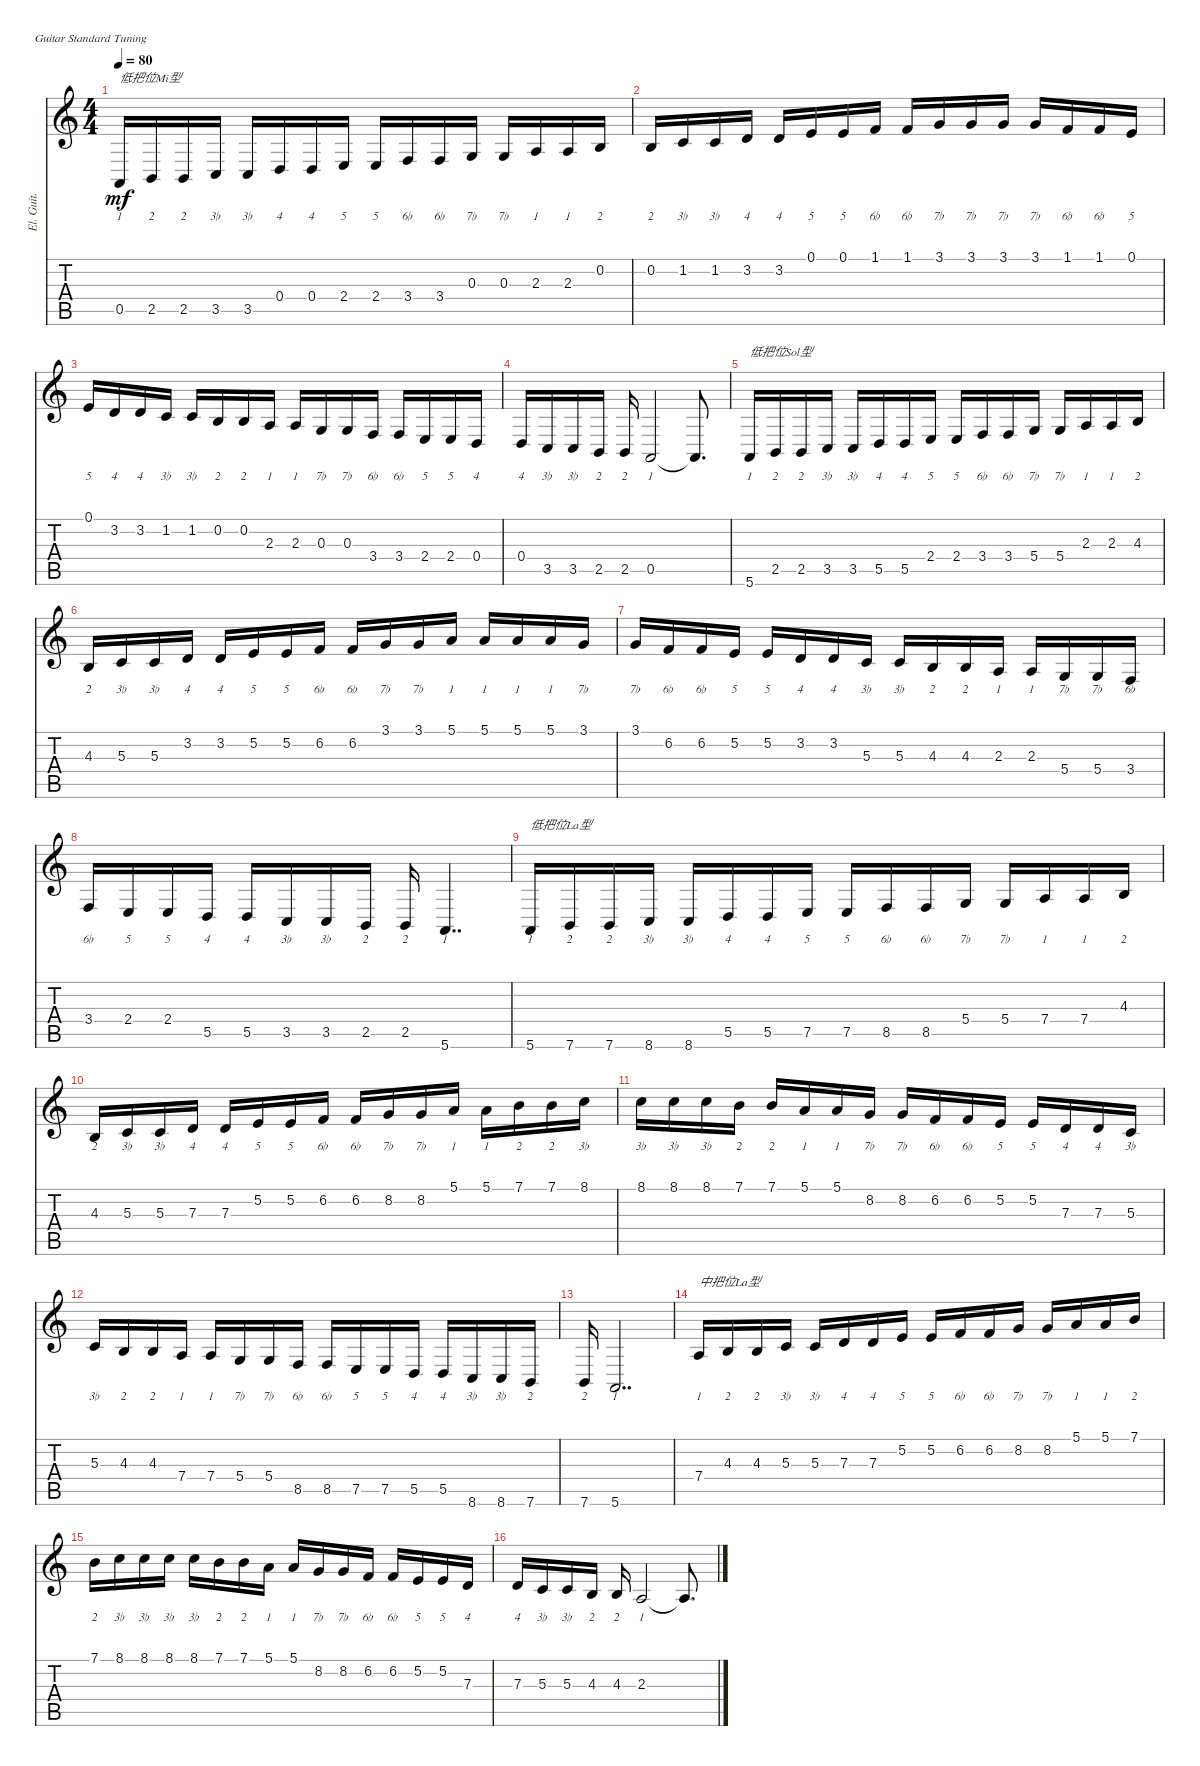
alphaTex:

\defaultSystemsLayout 4
\bracketExtendMode nobrackets
\track ("电子吉他" "El. Guit.") {instrument electricguitarmuted}
\staff {score tabs}
\tuning (E4 B3 G3 D3 A2 E2)
\displaytranspose 0
\ts (4 4)
\ac
\tempo 80
\clef g2
\ks c
0.5.16{txt "低把位Mi型" lyrics (0 "1") lyrics (1 "") lyrics (2 "") lyrics (3 "") lyrics (4 "") dy mf instrument electricguitarmuted beam Up} 2.5.16{lyrics (0 "2") lyrics (1 "") lyrics (2 "") lyrics (3 "") lyrics (4 "") beam Up} 2.5.16{lyrics (0 "2") lyrics (1 "") lyrics (2 "") lyrics (3 "") lyrics (4 "") beam Up} 3.5.16{lyrics (0 "3♭") lyrics (1 "") lyrics (2 "") lyrics (3 "") lyrics (4 "") beam Up} 3.5.16{lyrics (0 "3♭") lyrics (1 "") lyrics (2 "") lyrics (3 "") lyrics (4 "") beam Up} 0.4.16{lyrics (0 "4") lyrics (1 "") lyrics (2 "") lyrics (3 "") lyrics (4 "") beam Up} 0.4.16{lyrics (0 "4") lyrics (1 "") lyrics (2 "") lyrics (3 "") lyrics (4 "") beam Up} 2.4.16{lyrics (0 "5") lyrics (1 "") lyrics (2 "") lyrics (3 "") lyrics (4 "") beam Up} 2.4.16{lyrics (0 "5") lyrics (1 "") lyrics (2 "") lyrics (3 "") lyrics (4 "") beam Up} 3.4.16{lyrics (0 "6♭") lyrics (1 "") lyrics (2 "") lyrics (3 "") lyrics (4 "") beam Up} 3.4.16{lyrics (0 "6♭") lyrics (1 "") lyrics (2 "") lyrics (3 "") lyrics (4 "") beam Up} 0.3.16{lyrics (0 "7♭") lyrics (1 "") lyrics (2 "") lyrics (3 "") lyrics (4 "") beam Up} 0.3.16{lyrics (0 "7♭") lyrics (1 "") lyrics (2 "") lyrics (3 "") lyrics (4 "") beam Up} 2.3.16{lyrics (0 "1") lyrics (1 "") lyrics (2 "") lyrics (3 "") lyrics (4 "") beam Up} 2.3.16{lyrics (0 "1") lyrics (1 "") lyrics (2 "") lyrics (3 "") lyrics (4 "") beam Up} 0.2.16{lyrics (0 "2") lyrics (1 "") lyrics (2 "") lyrics (3 "") lyrics (4 "") beam Up} |
0.2.16{lyrics (0 "2") lyrics (1 "") lyrics (2 "") lyrics (3 "") lyrics (4 "") beam Up} 1.2.16{lyrics (0 "3♭") lyrics (1 "") lyrics (2 "") lyrics (3 "") lyrics (4 "") beam Up} 1.2.16{lyrics (0 "3♭") lyrics (1 "") lyrics (2 "") lyrics (3 "") lyrics (4 "") beam Up} 3.2.16{lyrics (0 "4") lyrics (1 "") lyrics (2 "") lyrics (3 "") lyrics (4 "") beam Up} 3.2.16{lyrics (0 "4") lyrics (1 "") lyrics (2 "") lyrics (3 "") lyrics (4 "") beam Up} 0.1.16{lyrics (0 "5") lyrics (1 "") lyrics (2 "") lyrics (3 "") lyrics (4 "") beam Up} 0.1.16{lyrics (0 "5") lyrics (1 "") lyrics (2 "") lyrics (3 "") lyrics (4 "") beam Up} 1.1.16{lyrics (0 "6♭") lyrics (1 "") lyrics (2 "") lyrics (3 "") lyrics (4 "") beam Up} 1.1.16{lyrics (0 "6♭") lyrics (1 "") lyrics (2 "") lyrics (3 "") lyrics (4 "") beam Up} 3.1.16{lyrics (0 "7♭") lyrics (1 "") lyrics (2 "") lyrics (3 "") lyrics (4 "") beam Up} 3.1.16{lyrics (0 "7♭") lyrics (1 "") lyrics (2 "") lyrics (3 "") lyrics (4 "") beam Up} 3.1.16{lyrics (0 "7♭") lyrics (1 "") lyrics (2 "") lyrics (3 "") lyrics (4 "") beam Up} 3.1.16{lyrics (0 "7♭") lyrics (1 "") lyrics (2 "") lyrics (3 "") lyrics (4 "") beam Up} 1.1.16{lyrics (0 "6♭") lyrics (1 "") lyrics (2 "") lyrics (3 "") lyrics (4 "") beam Up} 1.1.16{lyrics (0 "6♭") lyrics (1 "") lyrics (2 "") lyrics (3 "") lyrics (4 "") beam Up} 0.1.16{lyrics (0 "5") lyrics (1 "") lyrics (2 "") lyrics (3 "") lyrics (4 "") beam Up} |
0.1.16{lyrics (0 "5") lyrics (1 "") lyrics (2 "") lyrics (3 "") lyrics (4 "") beam Up} 3.2.16{lyrics (0 "4") lyrics (1 "") lyrics (2 "") lyrics (3 "") lyrics (4 "") beam Up} 3.2.16{lyrics (0 "4") lyrics (1 "") lyrics (2 "") lyrics (3 "") lyrics (4 "") beam Up} 1.2.16{lyrics (0 "3♭") lyrics (1 "") lyrics (2 "") lyrics (3 "") lyrics (4 "") beam Up} 1.2.16{lyrics (0 "3♭") lyrics (1 "") lyrics (2 "") lyrics (3 "") lyrics (4 "") beam Up} 0.2.16{lyrics (0 "2") lyrics (1 "") lyrics (2 "") lyrics (3 "") lyrics (4 "") beam Up} 0.2.16{lyrics (0 "2") lyrics (1 "") lyrics (2 "") lyrics (3 "") lyrics (4 "") beam Up} 2.3.16{lyrics (0 "1") lyrics (1 "") lyrics (2 "") lyrics (3 "") lyrics (4 "") beam Up} 2.3.16{lyrics (0 "1") lyrics (1 "") lyrics (2 "") lyrics (3 "") lyrics (4 "") beam Up} 0.3.16{lyrics (0 "7♭") lyrics (1 "") lyrics (2 "") lyrics (3 "") lyrics (4 "") beam Up} 0.3.16{lyrics (0 "7♭") lyrics (1 "") lyrics (2 "") lyrics (3 "") lyrics (4 "") beam Up} 3.4.16{lyrics (0 "6♭") lyrics (1 "") lyrics (2 "") lyrics (3 "") lyrics (4 "") beam Up} 3.4.16{lyrics (0 "6♭") lyrics (1 "") lyrics (2 "") lyrics (3 "") lyrics (4 "") beam Up} 2.4.16{lyrics (0 "5") lyrics (1 "") lyrics (2 "") lyrics (3 "") lyrics (4 "") beam Up} 2.4.16{lyrics (0 "5") lyrics (1 "") lyrics (2 "") lyrics (3 "") lyrics (4 "") beam Up} 0.4.16{lyrics (0 "4") lyrics (1 "") lyrics (2 "") lyrics (3 "") lyrics (4 "") beam Up} |
0.4.16{lyrics (0 "4") lyrics (1 "") lyrics (2 "") lyrics (3 "") lyrics (4 "") beam Up} 3.5.16{lyrics (0 "3♭") lyrics (1 "") lyrics (2 "") lyrics (3 "") lyrics (4 "") beam Up} 3.5.16{lyrics (0 "3♭") lyrics (1 "") lyrics (2 "") lyrics (3 "") lyrics (4 "") beam Up} 2.5.16{lyrics (0 "2") lyrics (1 "") lyrics (2 "") lyrics (3 "") lyrics (4 "") beam Up} 2.5.16{lyrics (0 "2") lyrics (1 "") lyrics (2 "") lyrics (3 "") lyrics (4 "") beam Up} 0.5.2{lyrics (0 "1") lyrics (1 "") lyrics (2 "") lyrics (3 "") lyrics (4 "") beam Up} 0.5{t}.8{d beam Up} |
5.6.16{txt "低把位Sol型" lyrics (0 "1") lyrics (1 "") lyrics (2 "") lyrics (3 "") lyrics (4 "") beam Up} 2.5.16{lyrics (0 "2") lyrics (1 "") lyrics (2 "") lyrics (3 "") lyrics (4 "") beam Up} 2.5.16{lyrics (0 "2") lyrics (1 "") lyrics (2 "") lyrics (3 "") lyrics (4 "") beam Up} 3.5.16{lyrics (0 "3♭") lyrics (1 "") lyrics (2 "") lyrics (3 "") lyrics (4 "") beam Up} 3.5.16{lyrics (0 "3♭") lyrics (1 "") lyrics (2 "") lyrics (3 "") lyrics (4 "") beam Up} 5.5.16{lyrics (0 "4") lyrics (1 "") lyrics (2 "") lyrics (3 "") lyrics (4 "") beam Up} 5.5.16{lyrics (0 "4") lyrics (1 "") lyrics (2 "") lyrics (3 "") lyrics (4 "") beam Up} 2.4.16{lyrics (0 "5") lyrics (1 "") lyrics (2 "") lyrics (3 "") lyrics (4 "") beam Up} 2.4.16{lyrics (0 "5") lyrics (1 "") lyrics (2 "") lyrics (3 "") lyrics (4 "") beam Up} 3.4.16{lyrics (0 "6♭") lyrics (1 "") lyrics (2 "") lyrics (3 "") lyrics (4 "") beam Up} 3.4.16{lyrics (0 "6♭") lyrics (1 "") lyrics (2 "") lyrics (3 "") lyrics (4 "") beam Up} 5.4.16{lyrics (0 "7♭") lyrics (1 "") lyrics (2 "") lyrics (3 "") lyrics (4 "") beam Up} 5.4.16{lyrics (0 "7♭") lyrics (1 "") lyrics (2 "") lyrics (3 "") lyrics (4 "") beam Up} 2.3.16{lyrics (0 "1") lyrics (1 "") lyrics (2 "") lyrics (3 "") lyrics (4 "") beam Up} 2.3.16{lyrics (0 "1") lyrics (1 "") lyrics (2 "") lyrics (3 "") lyrics (4 "") beam Up} 4.3.16{lyrics (0 "2") lyrics (1 "") lyrics (2 "") lyrics (3 "") lyrics (4 "") beam Up} |
4.3.16{lyrics (0 "2") lyrics (1 "") lyrics (2 "") lyrics (3 "") lyrics (4 "") beam Up} 5.3.16{lyrics (0 "3♭") lyrics (1 "") lyrics (2 "") lyrics (3 "") lyrics (4 "") beam Up} 5.3.16{lyrics (0 "3♭") lyrics (1 "") lyrics (2 "") lyrics (3 "") lyrics (4 "") beam Up} 3.2.16{lyrics (0 "4") lyrics (1 "") lyrics (2 "") lyrics (3 "") lyrics (4 "") beam Up} 3.2.16{lyrics (0 "4") lyrics (1 "") lyrics (2 "") lyrics (3 "") lyrics (4 "") beam Up} 5.2.16{lyrics (0 "5") lyrics (1 "") lyrics (2 "") lyrics (3 "") lyrics (4 "") beam Up} 5.2.16{lyrics (0 "5") lyrics (1 "") lyrics (2 "") lyrics (3 "") lyrics (4 "") beam Up} 6.2.16{lyrics (0 "6♭") lyrics (1 "") lyrics (2 "") lyrics (3 "") lyrics (4 "") beam Up} 6.2.16{lyrics (0 "6♭") lyrics (1 "") lyrics (2 "") lyrics (3 "") lyrics (4 "") beam Up} 3.1.16{lyrics (0 "7♭") lyrics (1 "") lyrics (2 "") lyrics (3 "") lyrics (4 "") beam Up} 3.1.16{lyrics (0 "7♭") lyrics (1 "") lyrics (2 "") lyrics (3 "") lyrics (4 "") beam Up} 5.1.16{lyrics (0 "1") lyrics (1 "") lyrics (2 "") lyrics (3 "") lyrics (4 "") beam Up} 5.1.16{lyrics (0 "1") lyrics (1 "") lyrics (2 "") lyrics (3 "") lyrics (4 "") beam Up} 5.1.16{lyrics (0 "1") lyrics (1 "") lyrics (2 "") lyrics (3 "") lyrics (4 "") beam Up} 5.1.16{lyrics (0 "1") lyrics (1 "") lyrics (2 "") lyrics (3 "") lyrics (4 "") beam Up} 3.1.16{lyrics (0 "7♭") lyrics (1 "") lyrics (2 "") lyrics (3 "") lyrics (4 "") beam Up} |
3.1.16{lyrics (0 "7♭") lyrics (1 "") lyrics (2 "") lyrics (3 "") lyrics (4 "") beam Up} 6.2.16{lyrics (0 "6♭") lyrics (1 "") lyrics (2 "") lyrics (3 "") lyrics (4 "") beam Up} 6.2.16{lyrics (0 "6♭") lyrics (1 "") lyrics (2 "") lyrics (3 "") lyrics (4 "") beam Up} 5.2.16{lyrics (0 "5") lyrics (1 "") lyrics (2 "") lyrics (3 "") lyrics (4 "") beam Up} 5.2.16{lyrics (0 "5") lyrics (1 "") lyrics (2 "") lyrics (3 "") lyrics (4 "") beam Up} 3.2.16{lyrics (0 "4") lyrics (1 "") lyrics (2 "") lyrics (3 "") lyrics (4 "") beam Up} 3.2.16{lyrics (0 "4") lyrics (1 "") lyrics (2 "") lyrics (3 "") lyrics (4 "") beam Up} 5.3.16{lyrics (0 "3♭") lyrics (1 "") lyrics (2 "") lyrics (3 "") lyrics (4 "") beam Up} 5.3.16{lyrics (0 "3♭") lyrics (1 "") lyrics (2 "") lyrics (3 "") lyrics (4 "") beam Up} 4.3.16{lyrics (0 "2") lyrics (1 "") lyrics (2 "") lyrics (3 "") lyrics (4 "") beam Up} 4.3.16{lyrics (0 "2") lyrics (1 "") lyrics (2 "") lyrics (3 "") lyrics (4 "") beam Up} 2.3.16{lyrics (0 "1") lyrics (1 "") lyrics (2 "") lyrics (3 "") lyrics (4 "") beam Up} 2.3.16{lyrics (0 "1") lyrics (1 "") lyrics (2 "") lyrics (3 "") lyrics (4 "") beam Up} 5.4.16{lyrics (0 "7♭") lyrics (1 "") lyrics (2 "") lyrics (3 "") lyrics (4 "") beam Up} 5.4.16{lyrics (0 "7♭") lyrics (1 "") lyrics (2 "") lyrics (3 "") lyrics (4 "") beam Up} 3.4.16{lyrics (0 "6♭") lyrics (1 "") lyrics (2 "") lyrics (3 "") lyrics (4 "") beam Up} |
3.4.16{lyrics (0 "6♭") lyrics (1 "") lyrics (2 "") lyrics (3 "") lyrics (4 "") beam Up} 2.4.16{lyrics (0 "5") lyrics (1 "") lyrics (2 "") lyrics (3 "") lyrics (4 "") beam Up} 2.4.16{lyrics (0 "5") lyrics (1 "") lyrics (2 "") lyrics (3 "") lyrics (4 "") beam Up} 5.5.16{lyrics (0 "4") lyrics (1 "") lyrics (2 "") lyrics (3 "") lyrics (4 "") beam Up} 5.5.16{lyrics (0 "4") lyrics (1 "") lyrics (2 "") lyrics (3 "") lyrics (4 "") beam Up} 3.5.16{lyrics (0 "3♭") lyrics (1 "") lyrics (2 "") lyrics (3 "") lyrics (4 "") beam Up} 3.5.16{lyrics (0 "3♭") lyrics (1 "") lyrics (2 "") lyrics (3 "") lyrics (4 "") beam Up} 2.5.16{lyrics (0 "2") lyrics (1 "") lyrics (2 "") lyrics (3 "") lyrics (4 "") beam Up} 2.5.16{lyrics (0 "2") lyrics (1 "") lyrics (2 "") lyrics (3 "") lyrics (4 "") beam Up} 5.6.4{dd lyrics (0 "1") lyrics (1 "") lyrics (2 "") lyrics (3 "") lyrics (4 "") beam Up} |
5.6.16{txt "低把位La型" lyrics (0 "1") lyrics (1 "") lyrics (2 "") lyrics (3 "") lyrics (4 "") beam Up} 7.6.16{lyrics (0 "2") lyrics (1 "") lyrics (2 "") lyrics (3 "") lyrics (4 "") beam Up} 7.6.16{lyrics (0 "2") lyrics (1 "") lyrics (2 "") lyrics (3 "") lyrics (4 "") beam Up} 8.6.16{lyrics (0 "3♭") lyrics (1 "") lyrics (2 "") lyrics (3 "") lyrics (4 "") beam Up} 8.6.16{lyrics (0 "3♭") lyrics (1 "") lyrics (2 "") lyrics (3 "") lyrics (4 "") beam Up} 5.5.16{lyrics (0 "4") lyrics (1 "") lyrics (2 "") lyrics (3 "") lyrics (4 "") beam Up} 5.5.16{lyrics (0 "4") lyrics (1 "") lyrics (2 "") lyrics (3 "") lyrics (4 "") beam Up} 7.5.16{lyrics (0 "5") lyrics (1 "") lyrics (2 "") lyrics (3 "") lyrics (4 "") beam Up} 7.5.16{lyrics (0 "5") lyrics (1 "") lyrics (2 "") lyrics (3 "") lyrics (4 "") beam Up} 8.5.16{lyrics (0 "6♭") lyrics (1 "") lyrics (2 "") lyrics (3 "") lyrics (4 "") beam Up} 8.5.16{lyrics (0 "6♭") lyrics (1 "") lyrics (2 "") lyrics (3 "") lyrics (4 "") beam Up} 5.4.16{lyrics (0 "7♭") lyrics (1 "") lyrics (2 "") lyrics (3 "") lyrics (4 "") beam Up} 5.4.16{lyrics (0 "7♭") lyrics (1 "") lyrics (2 "") lyrics (3 "") lyrics (4 "") beam Up} 7.4.16{lyrics (0 "1") lyrics (1 "") lyrics (2 "") lyrics (3 "") lyrics (4 "") beam Up} 7.4.16{lyrics (0 "1") lyrics (1 "") lyrics (2 "") lyrics (3 "") lyrics (4 "") beam Up} 4.3.16{lyrics (0 "2") lyrics (1 "") lyrics (2 "") lyrics (3 "") lyrics (4 "") beam Up} |
4.3.16{lyrics (0 "2") lyrics (1 "") lyrics (2 "") lyrics (3 "") lyrics (4 "") beam Up} 5.3.16{lyrics (0 "3♭") lyrics (1 "") lyrics (2 "") lyrics (3 "") lyrics (4 "") beam Up} 5.3.16{lyrics (0 "3♭") lyrics (1 "") lyrics (2 "") lyrics (3 "") lyrics (4 "") beam Up} 7.3.16{lyrics (0 "4") lyrics (1 "") lyrics (2 "") lyrics (3 "") lyrics (4 "") beam Up} 7.3.16{lyrics (0 "4") lyrics (1 "") lyrics (2 "") lyrics (3 "") lyrics (4 "") beam Up} 5.2.16{lyrics (0 "5") lyrics (1 "") lyrics (2 "") lyrics (3 "") lyrics (4 "") beam Up} 5.2.16{lyrics (0 "5") lyrics (1 "") lyrics (2 "") lyrics (3 "") lyrics (4 "") beam Up} 6.2.16{lyrics (0 "6♭") lyrics (1 "") lyrics (2 "") lyrics (3 "") lyrics (4 "") beam Up} 6.2.16{lyrics (0 "6♭") lyrics (1 "") lyrics (2 "") lyrics (3 "") lyrics (4 "") beam Up} 8.2.16{lyrics (0 "7♭") lyrics (1 "") lyrics (2 "") lyrics (3 "") lyrics (4 "") beam Up} 8.2.16{lyrics (0 "7♭") lyrics (1 "") lyrics (2 "") lyrics (3 "") lyrics (4 "") beam Up} 5.1.16{lyrics (0 "1") lyrics (1 "") lyrics (2 "") lyrics (3 "") lyrics (4 "") beam Up} 5.1.16{lyrics (0 "1") lyrics (1 "") lyrics (2 "") lyrics (3 "") lyrics (4 "") beam Down} 7.1.16{lyrics (0 "2") lyrics (1 "") lyrics (2 "") lyrics (3 "") lyrics (4 "") beam Down} 7.1.16{lyrics (0 "2") lyrics (1 "") lyrics (2 "") lyrics (3 "") lyrics (4 "") beam Down} 8.1.16{lyrics (0 "3♭") lyrics (1 "") lyrics (2 "") lyrics (3 "") lyrics (4 "") beam Down} |
8.1.16{lyrics (0 "3♭") lyrics (1 "") lyrics (2 "") lyrics (3 "") lyrics (4 "") beam Down} 8.1.16{lyrics (0 "3♭") lyrics (1 "") lyrics (2 "") lyrics (3 "") lyrics (4 "") beam Down} 8.1.16{lyrics (0 "3♭") lyrics (1 "") lyrics (2 "") lyrics (3 "") lyrics (4 "") beam Down} 7.1.16{lyrics (0 "2") lyrics (1 "") lyrics (2 "") lyrics (3 "") lyrics (4 "") beam Down} 7.1.16{lyrics (0 "2") lyrics (1 "") lyrics (2 "") lyrics (3 "") lyrics (4 "") beam Up} 5.1.16{lyrics (0 "1") lyrics (1 "") lyrics (2 "") lyrics (3 "") lyrics (4 "") beam Up} 5.1.16{lyrics (0 "1") lyrics (1 "") lyrics (2 "") lyrics (3 "") lyrics (4 "") beam Up} 8.2.16{lyrics (0 "7♭") lyrics (1 "") lyrics (2 "") lyrics (3 "") lyrics (4 "") beam Up} 8.2.16{lyrics (0 "7♭") lyrics (1 "") lyrics (2 "") lyrics (3 "") lyrics (4 "") beam Up} 6.2.16{lyrics (0 "6♭") lyrics (1 "") lyrics (2 "") lyrics (3 "") lyrics (4 "") beam Up} 6.2.16{lyrics (0 "6♭") lyrics (1 "") lyrics (2 "") lyrics (3 "") lyrics (4 "") beam Up} 5.2.16{lyrics (0 "5") lyrics (1 "") lyrics (2 "") lyrics (3 "") lyrics (4 "") beam Up} 5.2.16{lyrics (0 "5") lyrics (1 "") lyrics (2 "") lyrics (3 "") lyrics (4 "") beam Up} 7.3.16{lyrics (0 "4") lyrics (1 "") lyrics (2 "") lyrics (3 "") lyrics (4 "") beam Up} 7.3.16{lyrics (0 "4") lyrics (1 "") lyrics (2 "") lyrics (3 "") lyrics (4 "") beam Up} 5.3.16{lyrics (0 "3♭") lyrics (1 "") lyrics (2 "") lyrics (3 "") lyrics (4 "") beam Up} |
5.3.16{lyrics (0 "3♭") lyrics (1 "") lyrics (2 "") lyrics (3 "") lyrics (4 "") beam Up} 4.3.16{lyrics (0 "2") lyrics (1 "") lyrics (2 "") lyrics (3 "") lyrics (4 "") beam Up} 4.3.16{lyrics (0 "2") lyrics (1 "") lyrics (2 "") lyrics (3 "") lyrics (4 "") beam Up} 7.4.16{lyrics (0 "1") lyrics (1 "") lyrics (2 "") lyrics (3 "") lyrics (4 "") beam Up} 7.4.16{lyrics (0 "1") lyrics (1 "") lyrics (2 "") lyrics (3 "") lyrics (4 "") beam Up} 5.4.16{lyrics (0 "7♭") lyrics (1 "") lyrics (2 "") lyrics (3 "") lyrics (4 "") beam Up} 5.4.16{lyrics (0 "7♭") lyrics (1 "") lyrics (2 "") lyrics (3 "") lyrics (4 "") beam Up} 8.5.16{lyrics (0 "6♭") lyrics (1 "") lyrics (2 "") lyrics (3 "") lyrics (4 "") beam Up} 8.5.16{lyrics (0 "6♭") lyrics (1 "") lyrics (2 "") lyrics (3 "") lyrics (4 "") beam Up} 7.5.16{lyrics (0 "5") lyrics (1 "") lyrics (2 "") lyrics (3 "") lyrics (4 "") beam Up} 7.5.16{lyrics (0 "5") lyrics (1 "") lyrics (2 "") lyrics (3 "") lyrics (4 "") beam Up} 5.5.16{lyrics (0 "4") lyrics (1 "") lyrics (2 "") lyrics (3 "") lyrics (4 "") beam Up} 5.5.16{lyrics (0 "4") lyrics (1 "") lyrics (2 "") lyrics (3 "") lyrics (4 "") beam Up} 8.6.16{lyrics (0 "3♭") lyrics (1 "") lyrics (2 "") lyrics (3 "") lyrics (4 "") beam Up} 8.6.16{lyrics (0 "3♭") lyrics (1 "") lyrics (2 "") lyrics (3 "") lyrics (4 "") beam Up} 7.6.16{lyrics (0 "2") lyrics (1 "") lyrics (2 "") lyrics (3 "") lyrics (4 "") beam Up} |
7.6.16{lyrics (0 "2") lyrics (1 "") lyrics (2 "") lyrics (3 "") lyrics (4 "") beam Up} 5.6.2{dd lyrics (0 "1") lyrics (1 "") lyrics (2 "") lyrics (3 "") lyrics (4 "") beam Up} |
7.4.16{txt "中把位La型" lyrics (0 "1") lyrics (1 "") lyrics (2 "") lyrics (3 "") lyrics (4 "") beam Up} 4.3.16{lyrics (0 "2") lyrics (1 "") lyrics (2 "") lyrics (3 "") lyrics (4 "") beam Up} 4.3.16{lyrics (0 "2") lyrics (1 "") lyrics (2 "") lyrics (3 "") lyrics (4 "") beam Up} 5.3.16{lyrics (0 "3♭") lyrics (1 "") lyrics (2 "") lyrics (3 "") lyrics (4 "") beam Up} 5.3.16{lyrics (0 "3♭") lyrics (1 "") lyrics (2 "") lyrics (3 "") lyrics (4 "") beam Up} 7.3.16{lyrics (0 "4") lyrics (1 "") lyrics (2 "") lyrics (3 "") lyrics (4 "") beam Up} 7.3.16{lyrics (0 "4") lyrics (1 "") lyrics (2 "") lyrics (3 "") lyrics (4 "") beam Up} 5.2.16{lyrics (0 "5") lyrics (1 "") lyrics (2 "") lyrics (3 "") lyrics (4 "") beam Up} 5.2.16{lyrics (0 "5") lyrics (1 "") lyrics (2 "") lyrics (3 "") lyrics (4 "") beam Up} 6.2.16{lyrics (0 "6♭") lyrics (1 "") lyrics (2 "") lyrics (3 "") lyrics (4 "") beam Up} 6.2.16{lyrics (0 "6♭") lyrics (1 "") lyrics (2 "") lyrics (3 "") lyrics (4 "") beam Up} 8.2.16{lyrics (0 "7♭") lyrics (1 "") lyrics (2 "") lyrics (3 "") lyrics (4 "") beam Up} 8.2.16{lyrics (0 "7♭") lyrics (1 "") lyrics (2 "") lyrics (3 "") lyrics (4 "") beam Up} 5.1.16{lyrics (0 "1") lyrics (1 "") lyrics (2 "") lyrics (3 "") lyrics (4 "") beam Up} 5.1.16{lyrics (0 "1") lyrics (1 "") lyrics (2 "") lyrics (3 "") lyrics (4 "") beam Up} 7.1.16{lyrics (0 "2") lyrics (1 "") lyrics (2 "") lyrics (3 "") lyrics (4 "") beam Up} |
7.1.16{lyrics (0 "2") lyrics (1 "") lyrics (2 "") lyrics (3 "") lyrics (4 "") beam Down} 8.1.16{lyrics (0 "3♭") lyrics (1 "") lyrics (2 "") lyrics (3 "") lyrics (4 "") beam Down} 8.1.16{lyrics (0 "3♭") lyrics (1 "") lyrics (2 "") lyrics (3 "") lyrics (4 "") beam Down} 8.1.16{lyrics (0 "3♭") lyrics (1 "") lyrics (2 "") lyrics (3 "") lyrics (4 "") beam Down} 8.1.16{lyrics (0 "3♭") lyrics (1 "") lyrics (2 "") lyrics (3 "") lyrics (4 "") beam Down} 7.1.16{lyrics (0 "2") lyrics (1 "") lyrics (2 "") lyrics (3 "") lyrics (4 "") beam Down} 7.1.16{lyrics (0 "2") lyrics (1 "") lyrics (2 "") lyrics (3 "") lyrics (4 "") beam Down} 5.1.16{lyrics (0 "1") lyrics (1 "") lyrics (2 "") lyrics (3 "") lyrics (4 "") beam Down} 5.1.16{lyrics (0 "1") lyrics (1 "") lyrics (2 "") lyrics (3 "") lyrics (4 "") beam Up} 8.2.16{lyrics (0 "7♭") lyrics (1 "") lyrics (2 "") lyrics (3 "") lyrics (4 "") beam Up} 8.2.16{lyrics (0 "7♭") lyrics (1 "") lyrics (2 "") lyrics (3 "") lyrics (4 "") beam Up} 6.2.16{lyrics (0 "6♭") lyrics (1 "") lyrics (2 "") lyrics (3 "") lyrics (4 "") beam Up} 6.2.16{lyrics (0 "6♭") lyrics (1 "") lyrics (2 "") lyrics (3 "") lyrics (4 "") beam Up} 5.2.16{lyrics (0 "5") lyrics (1 "") lyrics (2 "") lyrics (3 "") lyrics (4 "") beam Up} 5.2.16{lyrics (0 "5") lyrics (1 "") lyrics (2 "") lyrics (3 "") lyrics (4 "") beam Up} 7.3.16{lyrics (0 "4") lyrics (1 "") lyrics (2 "") lyrics (3 "") lyrics (4 "") beam Up} |
7.3.16{lyrics (0 "4") lyrics (1 "") lyrics (2 "") lyrics (3 "") lyrics (4 "") beam Up} 5.3.16{lyrics (0 "3♭") lyrics (1 "") lyrics (2 "") lyrics (3 "") lyrics (4 "") beam Up} 5.3.16{lyrics (0 "3♭") lyrics (1 "") lyrics (2 "") lyrics (3 "") lyrics (4 "") beam Up} 4.3.16{lyrics (0 "2") lyrics (1 "") lyrics (2 "") lyrics (3 "") lyrics (4 "") beam Up} 4.3.16{lyrics (0 "2") lyrics (1 "") lyrics (2 "") lyrics (3 "") lyrics (4 "") beam Up} 2.3.2{lyrics (0 "1") lyrics (1 "") lyrics (2 "") lyrics (3 "") lyrics (4 "") beam Up} 2.3{t}.8{d beam Up}
